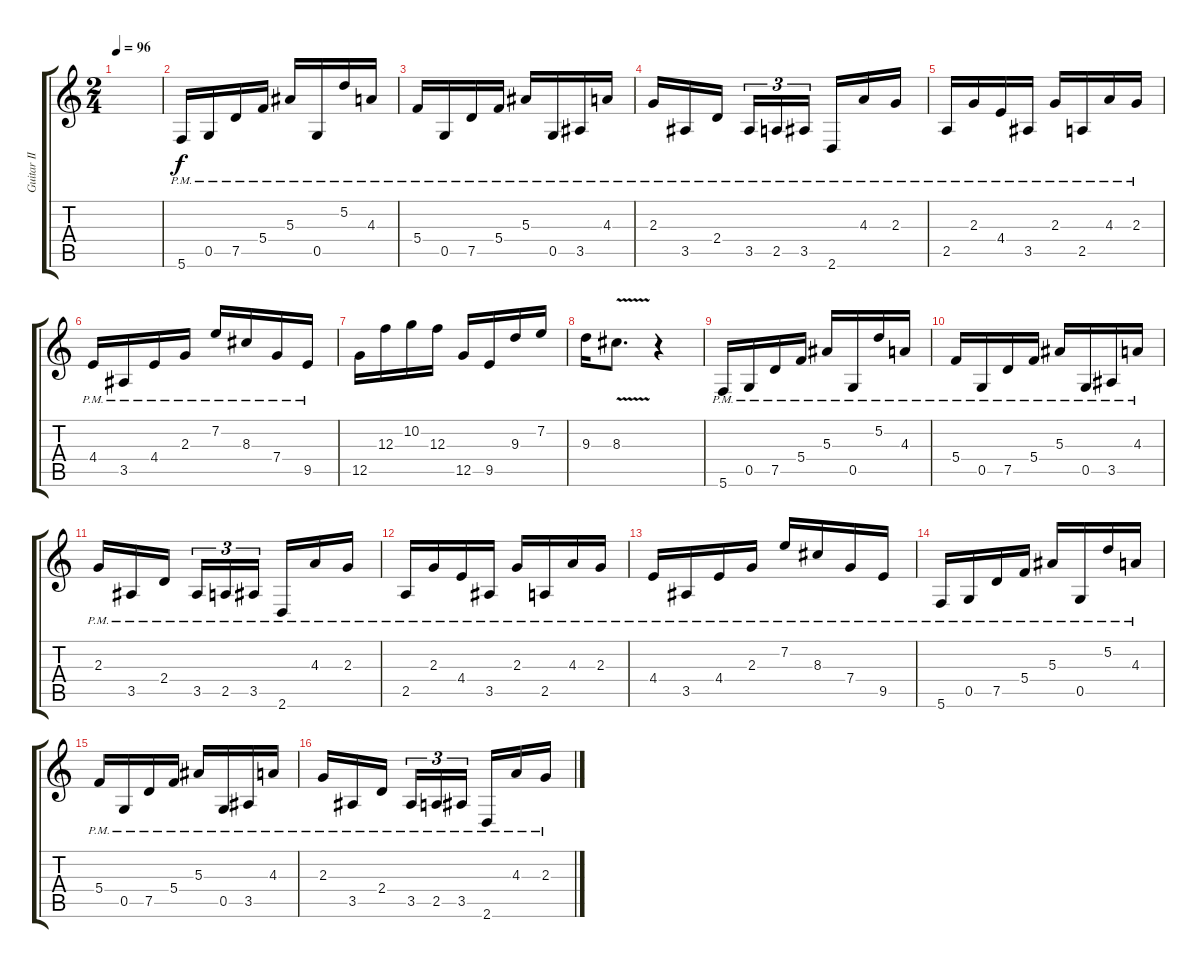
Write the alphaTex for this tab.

\track ("Guitar II" "Guitar II") {instrument distortionguitar}
\staff {score tabs}
\tuning (D4 A3 F3 C3 G2 C2) {hide}
\ts (2 4)
\tempo 96
\clef g2
\ks c
|
5.6{pm}.16{instrument distortionguitar} 0.5{pm}.16 7.5{pm}.16 5.4{pm}.16 5.3{pm}.16 0.5{pm}.16 5.2{pm}.16 4.3{pm}.16 |
5.4{pm}.16 0.5{pm}.16 7.5{pm}.16 5.4{pm}.16 5.3{pm}.16 0.5{pm}.16 3.5{pm}.16 4.3{pm}.16 |
2.3{pm}.16 3.5{pm}.16 2.4{pm}.16{beam splitsecondary} 3.5{pm}.16{tu (3 2)} 2.5{pm}.16{tu (3 2)} 3.5{pm}.16{tu (3 2) beam splitsecondary} 2.6{pm}.16 4.3{pm}.16 2.3{pm}.16 |
2.5{pm}.16 2.3{pm}.16 4.4{pm}.16 3.5{pm}.16 2.3{pm}.16 2.5{pm}.16 4.3{pm}.16 2.3{pm}.16 |
4.4{pm}.16 3.5{pm}.16 4.4{pm}.16 2.3{pm}.16 7.2{pm}.16 8.3{pm}.16 7.4{pm}.16 9.5{pm}.16 |
12.5.16 12.3.16 10.2.16 12.3.16 12.5.16 9.5.16 9.3.16 7.2.16 |
9.3.16 8.3{v}.8{d} r.4 |
5.6{pm}.16 0.5{pm}.16 7.5{pm}.16 5.4{pm}.16 5.3{pm}.16 0.5{pm}.16 5.2{pm}.16 4.3{pm}.16 |
5.4{pm}.16 0.5{pm}.16 7.5{pm}.16 5.4{pm}.16 5.3{pm}.16 0.5{pm}.16 3.5{pm}.16 4.3{pm}.16 |
2.3{pm}.16 3.5{pm}.16 2.4{pm}.16{beam splitsecondary} 3.5{pm}.16{tu (3 2)} 2.5{pm}.16{tu (3 2)} 3.5{pm}.16{tu (3 2) beam splitsecondary} 2.6{pm}.16 4.3{pm}.16 2.3{pm}.16 |
2.5{pm}.16 2.3{pm}.16 4.4{pm}.16 3.5{pm}.16 2.3{pm}.16 2.5{pm}.16 4.3{pm}.16 2.3{pm}.16 |
4.4{pm}.16 3.5{pm}.16 4.4{pm}.16 2.3{pm}.16 7.2{pm}.16 8.3{pm}.16 7.4{pm}.16 9.5{pm}.16 |
5.6{pm}.16 0.5{pm}.16 7.5{pm}.16 5.4{pm}.16 5.3{pm}.16 0.5{pm}.16 5.2{pm}.16 4.3{pm}.16 |
5.4{pm}.16 0.5{pm}.16 7.5{pm}.16 5.4{pm}.16 5.3{pm}.16 0.5{pm}.16 3.5{pm}.16 4.3{pm}.16 |
2.3{pm}.16 3.5{pm}.16 2.4{pm}.16{beam splitsecondary} 3.5{pm}.16{tu (3 2)} 2.5{pm}.16{tu (3 2)} 3.5{pm}.16{tu (3 2) beam splitsecondary} 2.6{pm}.16 4.3{pm}.16 2.3{pm}.16
